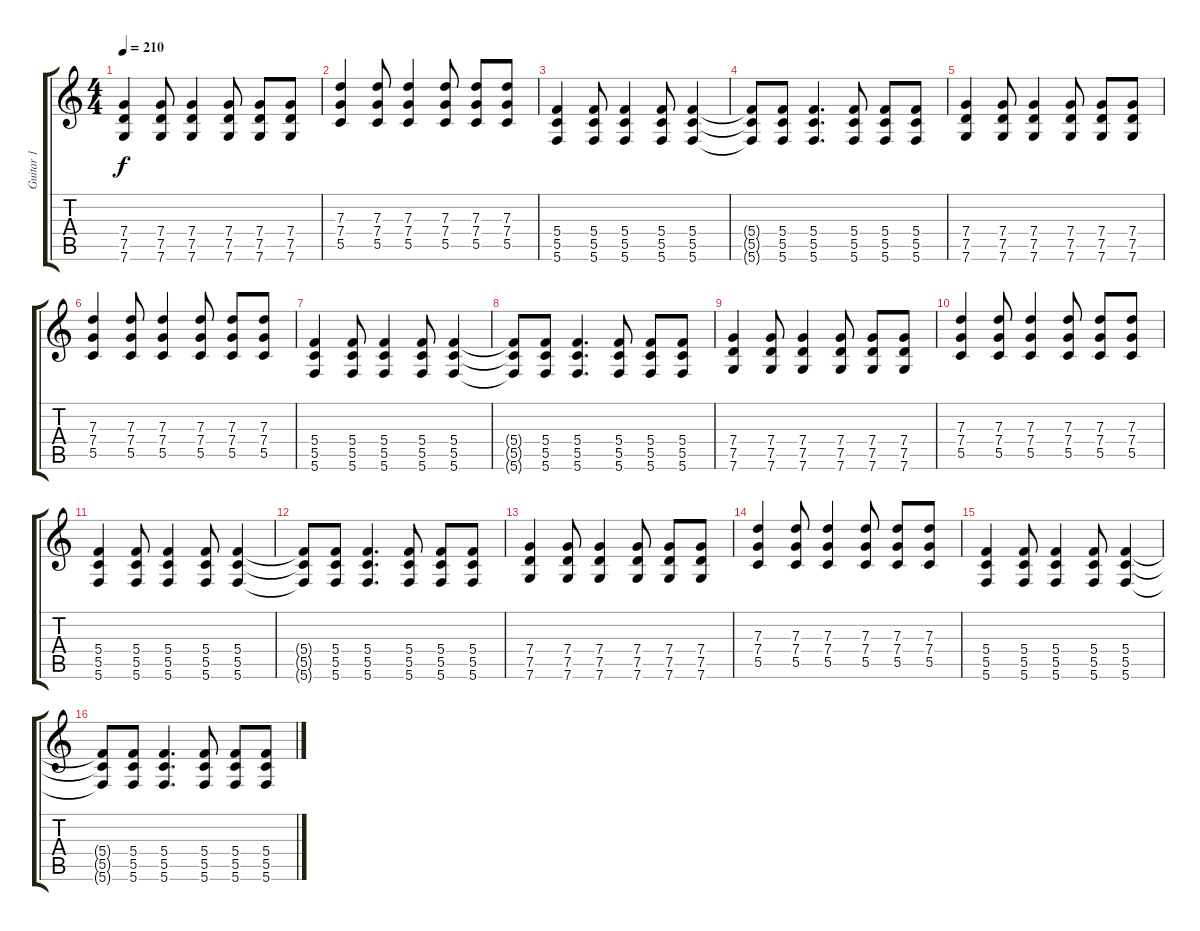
\track ("Guitar 1" "Guitar 1") {instrument distortionguitar}
\staff {score tabs}
\tuning (E4 C4 G3 C3 G2 C2) {hide}
\ts (4 4)
\tempo 210
\clef g2
\ks c
(7.4 7.5 7.6).4{dy f} (7.4 7.5 7.6).8 (7.4 7.5 7.6).4 (7.4 7.5 7.6).8 (7.4 7.5 7.6).8 (7.4 7.5 7.6).8 |
(7.3 7.4 5.5).4 (7.3 7.4 5.5).8 (7.3 7.4 5.5).4 (7.3 7.4 5.5).8 (7.3 7.4 5.5).8 (7.3 7.4 5.5).8 |
(5.4 5.5 5.6).4 (5.4 5.5 5.6).8 (5.4 5.5 5.6).4 (5.4 5.5 5.6).8 (5.4 5.5 5.6).4 |
(5.4{t} 5.5{t} 5.6{t}).8 (5.4 5.5 5.6).8 (5.4 5.5 5.6).4{d} (5.4 5.5 5.6).8 (5.4 5.5 5.6).8 (5.4 5.5 5.6).8 |
(7.4 7.5 7.6).4 (7.4 7.5 7.6).8 (7.4 7.5 7.6).4 (7.4 7.5 7.6).8 (7.4 7.5 7.6).8 (7.4 7.5 7.6).8 |
(7.3 7.4 5.5).4 (7.3 7.4 5.5).8 (7.3 7.4 5.5).4 (7.3 7.4 5.5).8 (7.3 7.4 5.5).8 (7.3 7.4 5.5).8 |
(5.4 5.5 5.6).4 (5.4 5.5 5.6).8 (5.4 5.5 5.6).4 (5.4 5.5 5.6).8 (5.4 5.5 5.6).4 |
(5.4{t} 5.5{t} 5.6{t}).8 (5.4 5.5 5.6).8 (5.4 5.5 5.6).4{d} (5.4 5.5 5.6).8 (5.4 5.5 5.6).8 (5.4 5.5 5.6).8 |
(7.4 7.5 7.6).4 (7.4 7.5 7.6).8 (7.4 7.5 7.6).4 (7.4 7.5 7.6).8 (7.4 7.5 7.6).8 (7.4 7.5 7.6).8 |
(7.3 7.4 5.5).4 (7.3 7.4 5.5).8 (7.3 7.4 5.5).4 (7.3 7.4 5.5).8 (7.3 7.4 5.5).8 (7.3 7.4 5.5).8 |
(5.4 5.5 5.6).4 (5.4 5.5 5.6).8 (5.4 5.5 5.6).4 (5.4 5.5 5.6).8 (5.4 5.5 5.6).4 |
(5.4{t} 5.5{t} 5.6{t}).8 (5.4 5.5 5.6).8 (5.4 5.5 5.6).4{d} (5.4 5.5 5.6).8 (5.4 5.5 5.6).8 (5.4 5.5 5.6).8 |
(7.4 7.5 7.6).4 (7.4 7.5 7.6).8 (7.4 7.5 7.6).4 (7.4 7.5 7.6).8 (7.4 7.5 7.6).8 (7.4 7.5 7.6).8 |
(7.3 7.4 5.5).4 (7.3 7.4 5.5).8 (7.3 7.4 5.5).4 (7.3 7.4 5.5).8 (7.3 7.4 5.5).8 (7.3 7.4 5.5).8 |
(5.4 5.5 5.6).4 (5.4 5.5 5.6).8 (5.4 5.5 5.6).4 (5.4 5.5 5.6).8 (5.4 5.5 5.6).4 |
(5.4{t} 5.5{t} 5.6{t}).8 (5.4 5.5 5.6).8 (5.4 5.5 5.6).4{d} (5.4 5.5 5.6).8 (5.4 5.5 5.6).8 (5.4 5.5 5.6).8
